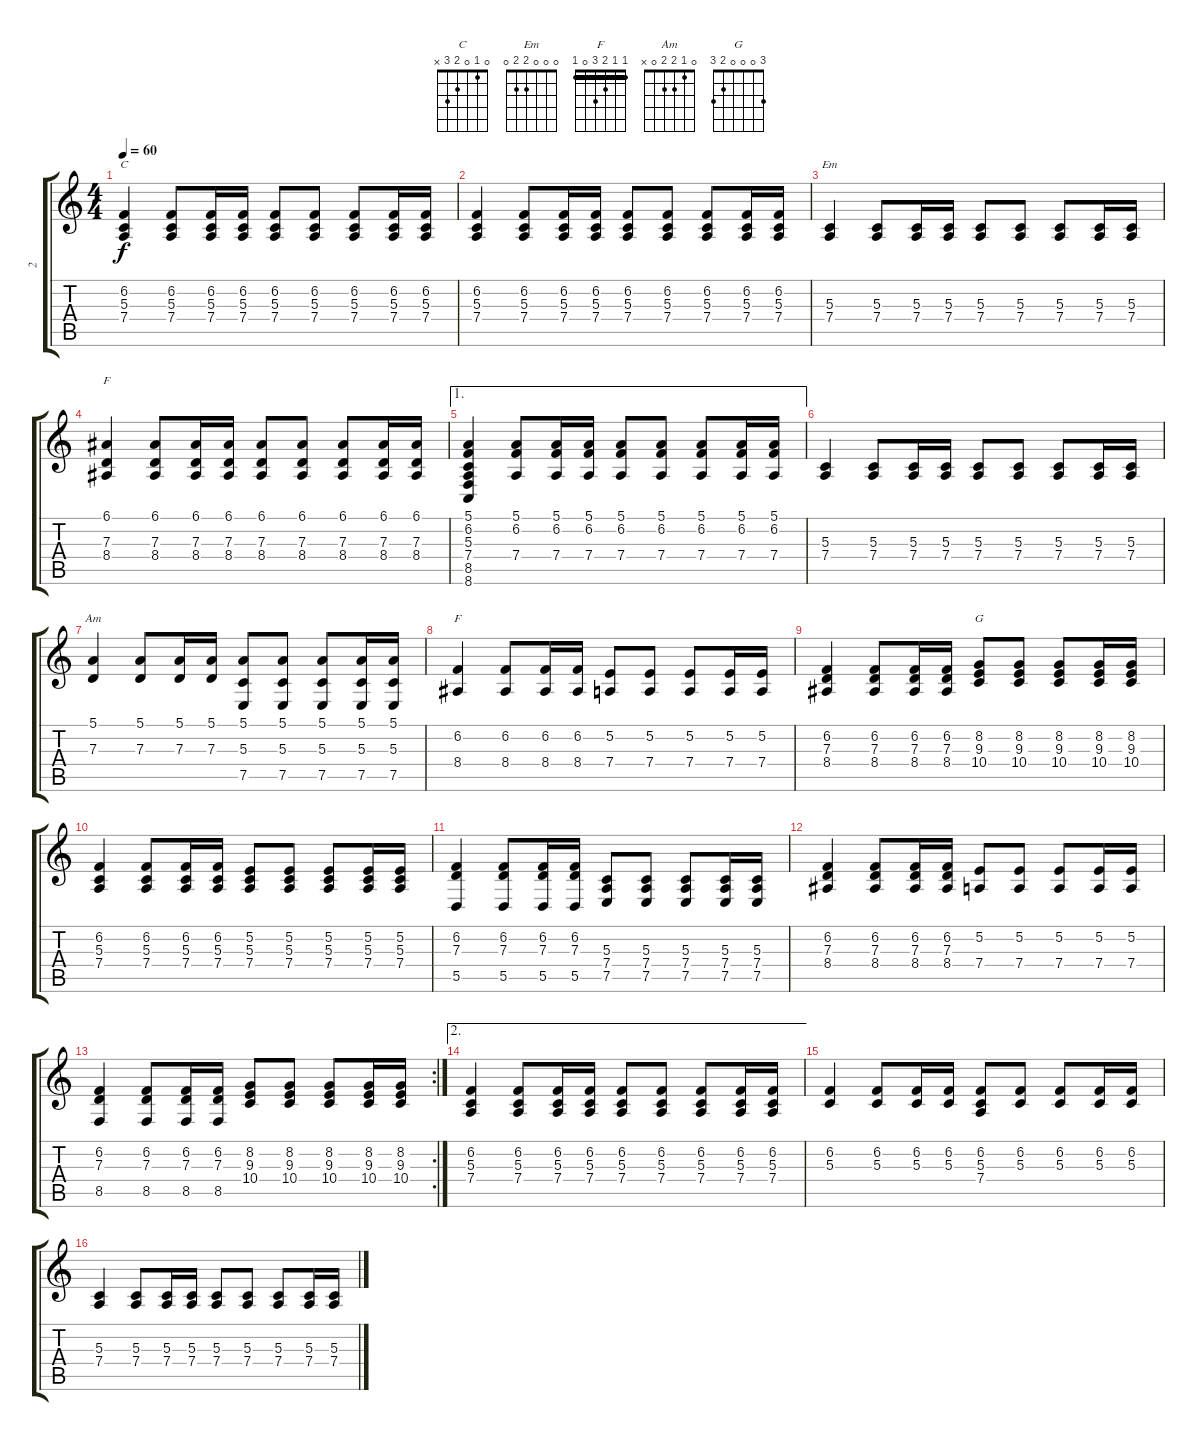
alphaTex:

\track ("2" "2") {instrument electricpiano1}
\staff {score tabs}
\tuning (E4 B3 G3 D3 A2 E2) {hide}
\chord ("C" 0 1 0 2 3 x)
\chord ("Em" 0 0 0 2 2 0)
\chord ("F" 1 1 2 3 3 1) {barre 1}
\chord ("Am" 0 1 2 2 0 x)
\chord ("F" 1 1 2 3 0 1) {barre 1}
\chord ("G" 3 0 0 0 2 3)
\ts (4 4)
\tempo 60
\clef g2
\ks c
(6.2 5.3 7.4).4{ch "C" dy f} (6.2 5.3 7.4).8 (6.2 5.3 7.4).16 (6.2 5.3 7.4).16 (6.2 5.3 7.4).8 (6.2 5.3 7.4).8 (6.2 5.3 7.4).8 (6.2 5.3 7.4).16 (6.2 5.3 7.4).16 |
(6.2 5.3 7.4).4 (6.2 5.3 7.4).8 (6.2 5.3 7.4).16 (6.2 5.3 7.4).16 (6.2 5.3 7.4).8{txt ""} (6.2 5.3 7.4).8 (6.2 5.3 7.4).8 (6.2 5.3 7.4).16 (6.2 5.3 7.4).16 |
(5.3 7.4).4{ch "Em"} (5.3 7.4).8 (5.3 7.4).16 (5.3 7.4).16 (5.3 7.4).8 (5.3 7.4).8 (5.3 7.4).8 (5.3 7.4).16 (5.3 7.4).16 |
(6.1 7.3 8.4).4{ch "F"} (6.1 7.3 8.4).8 (6.1 7.3 8.4).16 (6.1 7.3 8.4).16 (6.1 7.3 8.4).8 (6.1 7.3 8.4).8 (6.1 7.3 8.4).8 (6.1 7.3 8.4).16 (6.1 7.3 8.4).16 |
\ae 1
(5.1 6.2 5.3 7.4 8.5 8.6).4 (5.1 6.2 7.4).8 (5.1 6.2 7.4).16 (5.1 6.2 7.4).16 (5.1 6.2 7.4).8 (5.1 6.2 7.4).8 (5.1 6.2 7.4).8 (5.1 6.2 7.4).16 (5.1 6.2 7.4).16 |
(5.3 7.4).4 (5.3 7.4).8 (5.3 7.4).16 (5.3 7.4).16 (5.3 7.4).8 (5.3 7.4).8 (5.3 7.4).8 (5.3 7.4).16 (5.3 7.4).16 |
(5.1 7.3).4{ch "Am"} (5.1 7.3).8 (5.1 7.3).16 (5.1 7.3).16 (5.1 5.3 7.5).8 (5.1 5.3 7.5).8 (5.1 5.3 7.5).8 (5.1 5.3 7.5).16 (5.1 5.3 7.5).16 |
(6.2 8.4).4{ch "F"} (6.2 8.4).8 (6.2 8.4).16 (6.2 8.4).16 (5.2 7.4).8 (5.2 7.4).8 (5.2 7.4).8 (5.2 7.4).16 (5.2 7.4).16 |
(6.2 7.3 8.4).4 (6.2 7.3 8.4).8 (6.2 7.3 8.4).16 (6.2 7.3 8.4).16 (8.2 9.3 10.4).8{ch "G"} (8.2 9.3 10.4).8 (8.2 9.3 10.4).8 (8.2 9.3 10.4).16 (8.2 9.3 10.4).16 |
(6.2 5.3 7.4).4 (6.2 5.3 7.4).8 (6.2 5.3 7.4).16 (6.2 5.3 7.4).16 (5.2 5.3 7.4).8 (5.2 5.3 7.4).8 (5.2 5.3 7.4).8 (5.2 5.3 7.4).16 (5.2 5.3 7.4).16 |
(6.2 7.3 5.5).4 (6.2 7.3 5.5).8 (6.2 7.3 5.5).16 (6.2 7.3 5.5).16 (5.3 7.4 7.5).8 (5.3 7.4 7.5).8 (5.3 7.4 7.5).8 (5.3 7.4 7.5).16 (5.3 7.4 7.5).16 |
(6.2 7.3 8.4).4 (6.2 7.3 8.4).8 (6.2 7.3 8.4).16 (6.2 7.3 8.4).16 (5.2 7.4).8 (5.2 7.4).8 (5.2 7.4).8 (5.2 7.4).16 (5.2 7.4).16 |
\rc 2
(6.2 7.3 8.5).4 (6.2 7.3 8.5).8 (6.2 7.3 8.5).16 (6.2 7.3 8.5).16 (8.2 9.3 10.4).8 (8.2 9.3 10.4).8 (8.2 9.3 10.4).8 (8.2 9.3 10.4).16 (8.2 9.3 10.4).16 |
\ae 2
(6.2 5.3 7.4).4 (6.2 5.3 7.4).8 (6.2 5.3 7.4).16 (6.2 5.3 7.4).16 (6.2 5.3 7.4).8 (6.2 5.3 7.4).8 (6.2 5.3 7.4).8 (6.2 5.3 7.4).16 (6.2 5.3 7.4).16 |
(6.2 5.3).4 (6.2 5.3).8 (6.2 5.3).16 (6.2 5.3).16 (6.2 5.3 7.4).8 (6.2 5.3).8 (6.2 5.3).8 (6.2 5.3).16 (6.2 5.3).16 |
(5.3 7.4).4 (5.3 7.4).8 (5.3 7.4).16 (5.3 7.4).16 (5.3 7.4).8 (5.3 7.4).8 (5.3 7.4).8 (5.3 7.4).16 (5.3 7.4).16
